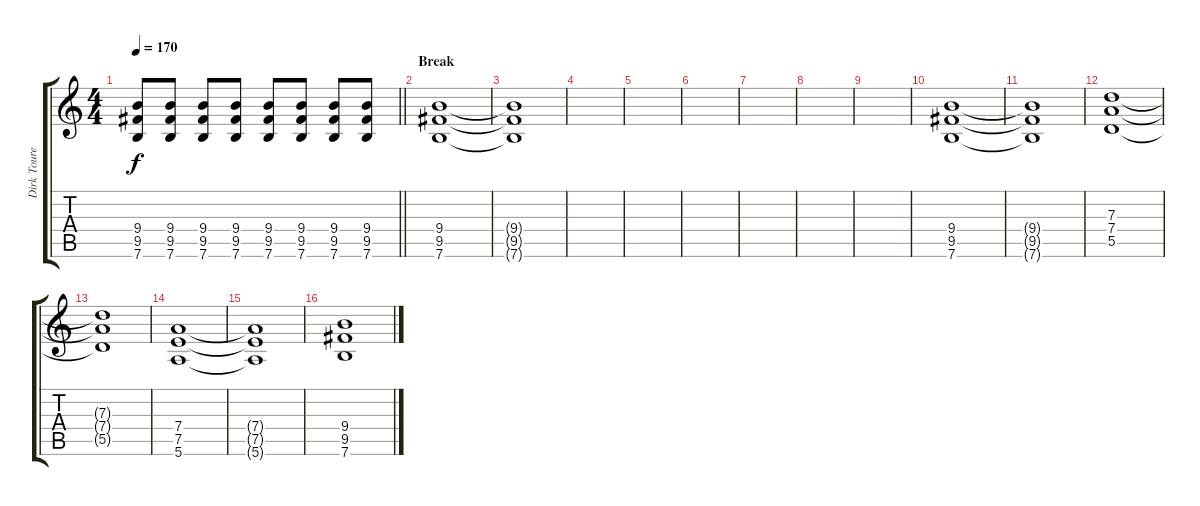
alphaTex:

\track ("Dirk Tourette (Rhythm)" "Dirk Toure") {instrument distortionguitar}
\staff {score tabs}
\tuning (E4 B3 G3 D3 A2 E2) {hide}
\ts (4 4)
\tempo 170
\clef g2
\barLineRight lightlight
\ks c
(9.4 9.5 7.6).8{dy f} (9.4 9.5 7.6).8 (9.4 9.5 7.6).8 (9.4 9.5 7.6).8 (9.4 9.5 7.6).8 (9.4 9.5 7.6).8 (9.4 9.5 7.6).8 (9.4 9.5 7.6).8 |
\section ("" "Break")
(9.4 9.5 7.6).1 |
(9.4{t} 9.5{t} 7.6{t}).1 |
|
|
|
|
|
|
(9.4 9.5 7.6).1 |
(9.4{t} 9.5{t} 7.6{t}).1 |
(7.3 7.4 5.5).1 |
(7.3{t} 7.4{t} 5.5{t}).1 |
(7.4 7.5 5.6).1 |
(7.4{t} 7.5{t} 5.6{t}).1 |
(9.4 9.5 7.6).1
